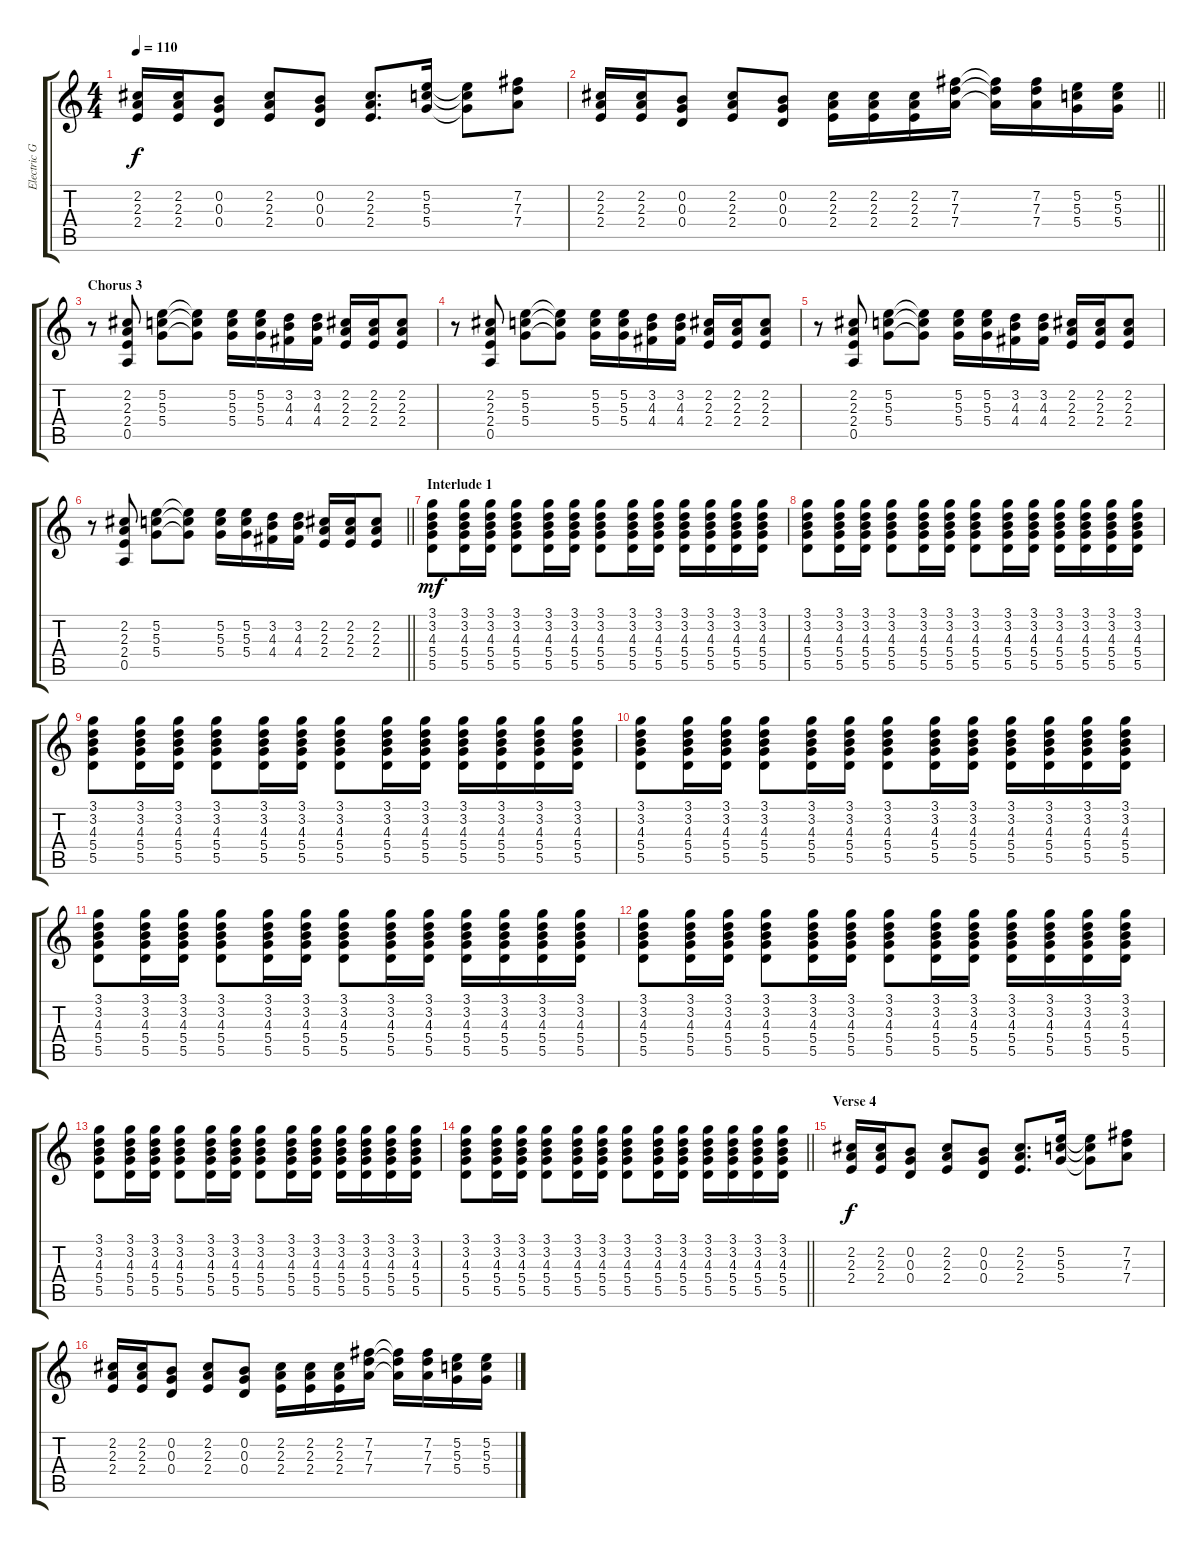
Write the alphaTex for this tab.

\track ("Electric Guitar IV" "Electric G") {instrument overdrivenguitar}
\staff {score tabs}
\tuning (E4 B3 G3 D3 A2 E2) {hide}
\ts (4 4)
\tempo 110
\clef g2
\ks c
(2.2 2.3 2.4).16{dy f} (2.2 2.3 2.4).16 (0.2 0.3 0.4).8 (2.2 2.3 2.4).8 (0.2 0.3 0.4).8 (2.2 2.3 2.4).8{d} (5.2 5.3 5.4).16 (5.2{t} 5.3{t} 5.4{t}).8 (7.2 7.3 7.4).8 |
\barLineRight lightlight
(2.2 2.3 2.4).16 (2.2 2.3 2.4).16 (0.2 0.3 0.4).8 (2.2 2.3 2.4).8 (0.2 0.3 0.4).8 (2.2 2.3 2.4).16 (2.2 2.3 2.4).16 (2.2 2.3 2.4).16 (7.2 7.3 7.4).16 (7.2{t} 7.3{t} 7.4{t}).16 (7.2 7.3 7.4).16 (5.2 5.3 5.4).16 (5.2 5.3 5.4).16 |
\section ("" "Chorus 3")
r.8 (2.2 2.3 2.4 0.5).8 (5.2 5.3 5.4).8 (5.2{t} 5.3{t} 5.4{t}).8 (5.2 5.3 5.4).16 (5.2 5.3 5.4).16 (3.2 4.3 4.4).16 (3.2 4.3 4.4).16 (2.2 2.3 2.4).16 (2.2 2.3 2.4).16 (2.2 2.3 2.4).8 |
r.8 (2.2 2.3 2.4 0.5).8 (5.2 5.3 5.4).8 (5.2{t} 5.3{t} 5.4{t}).8 (5.2 5.3 5.4).16 (5.2 5.3 5.4).16 (3.2 4.3 4.4).16 (3.2 4.3 4.4).16 (2.2 2.3 2.4).16 (2.2 2.3 2.4).16 (2.2 2.3 2.4).8 |
r.8 (2.2 2.3 2.4 0.5).8 (5.2 5.3 5.4).8 (5.2{t} 5.3{t} 5.4{t}).8 (5.2 5.3 5.4).16 (5.2 5.3 5.4).16 (3.2 4.3 4.4).16 (3.2 4.3 4.4).16 (2.2 2.3 2.4).16 (2.2 2.3 2.4).16 (2.2 2.3 2.4).8 |
\barLineRight lightlight
r.8 (2.2 2.3 2.4 0.5).8 (5.2 5.3 5.4).8 (5.2{t} 5.3{t} 5.4{t}).8 (5.2 5.3 5.4).16 (5.2 5.3 5.4).16 (3.2 4.3 4.4).16 (3.2 4.3 4.4).16 (2.2 2.3 2.4).16 (2.2 2.3 2.4).16 (2.2 2.3 2.4).8 |
\section ("" "Interlude 1")
(3.1 3.2 4.3 5.4 5.5).8{dy mf} (3.1 3.2 4.3 5.4 5.5).16 (3.1 3.2 4.3 5.4 5.5).16 (3.1 3.2 4.3 5.4 5.5).8 (3.1 3.2 4.3 5.4 5.5).16 (3.1 3.2 4.3 5.4 5.5).16 (3.1 3.2 4.3 5.4 5.5).8 (3.1 3.2 4.3 5.4 5.5).16 (3.1 3.2 4.3 5.4 5.5).16 (3.1 3.2 4.3 5.4 5.5).16 (3.1 3.2 4.3 5.4 5.5).16 (3.1 3.2 4.3 5.4 5.5).16 (3.1 3.2 4.3 5.4 5.5).16 |
(3.1 3.2 4.3 5.4 5.5).8 (3.1 3.2 4.3 5.4 5.5).16 (3.1 3.2 4.3 5.4 5.5).16 (3.1 3.2 4.3 5.4 5.5).8 (3.1 3.2 4.3 5.4 5.5).16 (3.1 3.2 4.3 5.4 5.5).16 (3.1 3.2 4.3 5.4 5.5).8 (3.1 3.2 4.3 5.4 5.5).16 (3.1 3.2 4.3 5.4 5.5).16 (3.1 3.2 4.3 5.4 5.5).16 (3.1 3.2 4.3 5.4 5.5).16 (3.1 3.2 4.3 5.4 5.5).16 (3.1 3.2 4.3 5.4 5.5).16 |
(3.1 3.2 4.3 5.4 5.5).8 (3.1 3.2 4.3 5.4 5.5).16 (3.1 3.2 4.3 5.4 5.5).16 (3.1 3.2 4.3 5.4 5.5).8 (3.1 3.2 4.3 5.4 5.5).16 (3.1 3.2 4.3 5.4 5.5).16 (3.1 3.2 4.3 5.4 5.5).8 (3.1 3.2 4.3 5.4 5.5).16 (3.1 3.2 4.3 5.4 5.5).16 (3.1 3.2 4.3 5.4 5.5).16 (3.1 3.2 4.3 5.4 5.5).16 (3.1 3.2 4.3 5.4 5.5).16 (3.1 3.2 4.3 5.4 5.5).16 |
(3.1 3.2 4.3 5.4 5.5).8 (3.1 3.2 4.3 5.4 5.5).16 (3.1 3.2 4.3 5.4 5.5).16 (3.1 3.2 4.3 5.4 5.5).8 (3.1 3.2 4.3 5.4 5.5).16 (3.1 3.2 4.3 5.4 5.5).16 (3.1 3.2 4.3 5.4 5.5).8 (3.1 3.2 4.3 5.4 5.5).16 (3.1 3.2 4.3 5.4 5.5).16 (3.1 3.2 4.3 5.4 5.5).16 (3.1 3.2 4.3 5.4 5.5).16 (3.1 3.2 4.3 5.4 5.5).16 (3.1 3.2 4.3 5.4 5.5).16 |
(3.1 3.2 4.3 5.4 5.5).8 (3.1 3.2 4.3 5.4 5.5).16 (3.1 3.2 4.3 5.4 5.5).16 (3.1 3.2 4.3 5.4 5.5).8 (3.1 3.2 4.3 5.4 5.5).16 (3.1 3.2 4.3 5.4 5.5).16 (3.1 3.2 4.3 5.4 5.5).8 (3.1 3.2 4.3 5.4 5.5).16 (3.1 3.2 4.3 5.4 5.5).16 (3.1 3.2 4.3 5.4 5.5).16 (3.1 3.2 4.3 5.4 5.5).16 (3.1 3.2 4.3 5.4 5.5).16 (3.1 3.2 4.3 5.4 5.5).16 |
(3.1 3.2 4.3 5.4 5.5).8 (3.1 3.2 4.3 5.4 5.5).16 (3.1 3.2 4.3 5.4 5.5).16 (3.1 3.2 4.3 5.4 5.5).8 (3.1 3.2 4.3 5.4 5.5).16 (3.1 3.2 4.3 5.4 5.5).16 (3.1 3.2 4.3 5.4 5.5).8 (3.1 3.2 4.3 5.4 5.5).16 (3.1 3.2 4.3 5.4 5.5).16 (3.1 3.2 4.3 5.4 5.5).16 (3.1 3.2 4.3 5.4 5.5).16 (3.1 3.2 4.3 5.4 5.5).16 (3.1 3.2 4.3 5.4 5.5).16 |
(3.1 3.2 4.3 5.4 5.5).8 (3.1 3.2 4.3 5.4 5.5).16 (3.1 3.2 4.3 5.4 5.5).16 (3.1 3.2 4.3 5.4 5.5).8 (3.1 3.2 4.3 5.4 5.5).16 (3.1 3.2 4.3 5.4 5.5).16 (3.1 3.2 4.3 5.4 5.5).8 (3.1 3.2 4.3 5.4 5.5).16 (3.1 3.2 4.3 5.4 5.5).16 (3.1 3.2 4.3 5.4 5.5).16 (3.1 3.2 4.3 5.4 5.5).16 (3.1 3.2 4.3 5.4 5.5).16 (3.1 3.2 4.3 5.4 5.5).16 |
\barLineRight lightlight
(3.1 3.2 4.3 5.4 5.5).8 (3.1 3.2 4.3 5.4 5.5).16 (3.1 3.2 4.3 5.4 5.5).16 (3.1 3.2 4.3 5.4 5.5).8 (3.1 3.2 4.3 5.4 5.5).16 (3.1 3.2 4.3 5.4 5.5).16 (3.1 3.2 4.3 5.4 5.5).8 (3.1 3.2 4.3 5.4 5.5).16 (3.1 3.2 4.3 5.4 5.5).16 (3.1 3.2 4.3 5.4 5.5).16 (3.1 3.2 4.3 5.4 5.5).16 (3.1 3.2 4.3 5.4 5.5).16 (3.1 3.2 4.3 5.4 5.5).16 |
\section ("" "Verse 4")
(2.2 2.3 2.4).16{dy f} (2.2 2.3 2.4).16 (0.2 0.3 0.4).8 (2.2 2.3 2.4).8 (0.2 0.3 0.4).8 (2.2 2.3 2.4).8{d} (5.2 5.3 5.4).16 (5.2{t} 5.3{t} 5.4{t}).8 (7.2 7.3 7.4).8 |
(2.2 2.3 2.4).16 (2.2 2.3 2.4).16 (0.2 0.3 0.4).8 (2.2 2.3 2.4).8 (0.2 0.3 0.4).8 (2.2 2.3 2.4).16 (2.2 2.3 2.4).16 (2.2 2.3 2.4).16 (7.2 7.3 7.4).16 (7.2{t} 7.3{t} 7.4{t}).16 (7.2 7.3 7.4).16 (5.2 5.3 5.4).16 (5.2 5.3 5.4).16
